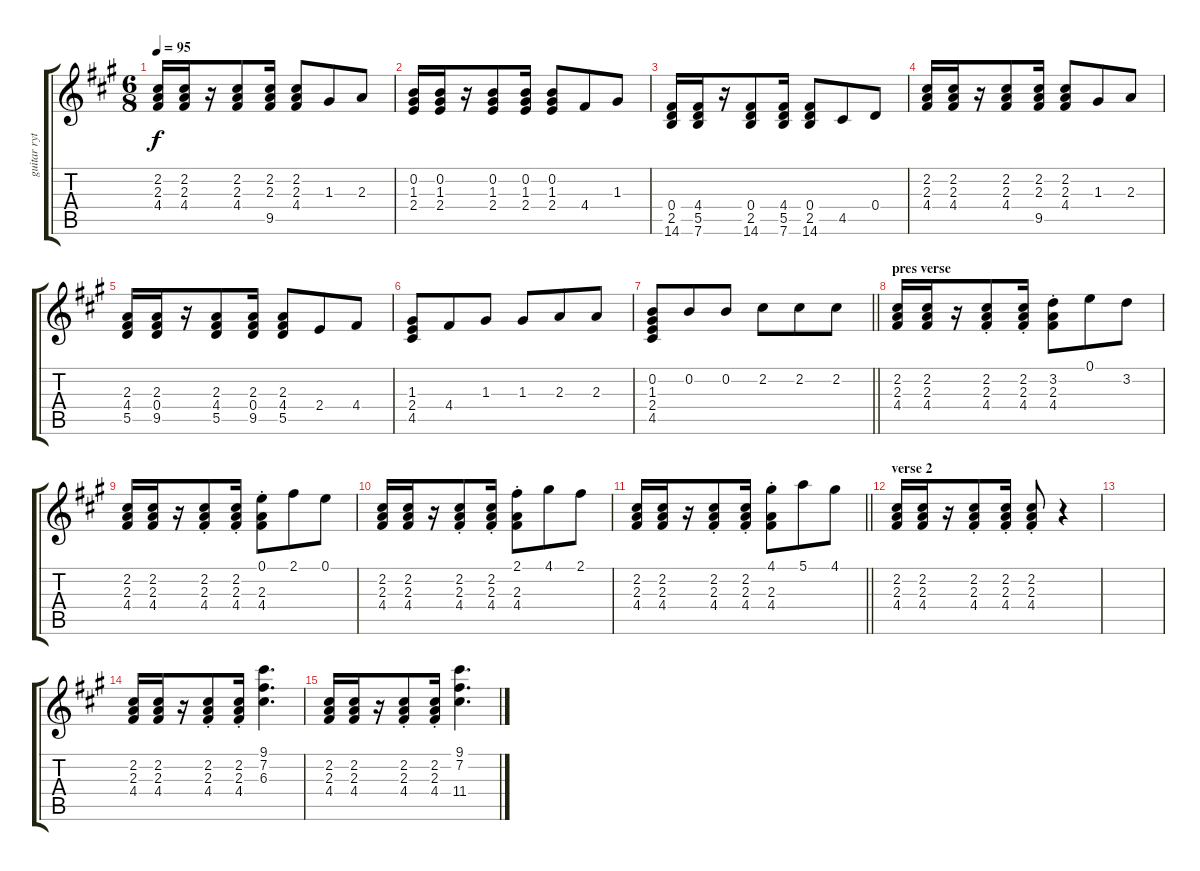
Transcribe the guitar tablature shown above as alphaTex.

\track ("guitar rythmique" "guitar ryt") {instrument overdrivenguitar}
\staff {score tabs}
\tuning (E4 B3 G3 D3 A2 E2) {hide}
\ts (6 8)
\tempo 95
\clef g2
\ks a
(2.2 2.3 4.4).16{dy f} (2.2 2.3 4.4).16 r.16 (2.2 2.3 4.4).8 (2.2 2.3 9.5).16 (2.2 2.3 4.4).8 1.3.8 2.3.8 |
(0.2 1.3 2.4).16 (0.2 1.3 2.4).16 r.16 (0.2 1.3 2.4).8 (0.2 1.3 2.4).16 (0.2 1.3 2.4).8 4.4.8 1.3.8 |
(0.4 2.5 14.6).16 (4.4 5.5 7.6).16 r.16 (0.4 2.5 14.6).8 (4.4 5.5 7.6).16 (0.4 2.5 14.6).8 4.5.8 0.4.8 |
(2.2 2.3 4.4).16 (2.2 2.3 4.4).16 r.16 (2.2 2.3 4.4).8 (2.2 2.3 9.5).16 (2.2 2.3 4.4).8 1.3.8 2.3.8 |
(2.3 4.4 5.5).16 (2.3 0.4 9.5).16 r.16 (2.3 4.4 5.5).8 (2.3 0.4 9.5).16 (2.3 4.4 5.5).8 2.4.8 4.4.8 |
(1.3 2.4 4.5).8 4.4.8 1.3.8 1.3.8 2.3.8 2.3.8 |
\barLineRight lightlight
(0.2 1.3 2.4 4.5).8 0.2.8 0.2.8 2.2.8 2.2.8 2.2.8 |
\section ("" "pres verse")
(2.2 2.3 4.4).16 (2.2 2.3 4.4).16 r.16 (2.2{st} 2.3{st} 4.4{st}).8 (2.2{st} 2.3{st} 4.4).16 (3.2 2.3{st} 4.4{st}).8 0.1.8 3.2.8 |
(2.2 2.3 4.4).16 (2.2 2.3 4.4).16 r.16 (2.2{st} 2.3{st} 4.4{st}).8 (2.2{st} 2.3{st} 4.4).16 (0.1 2.3{st} 4.4{st}).8 2.1.8 0.1.8 |
(2.2 2.3 4.4).16 (2.2 2.3 4.4).16 r.16 (2.2{st} 2.3{st} 4.4{st}).8 (2.2{st} 2.3{st} 4.4).16 (2.1 2.3{st} 4.4{st}).8 4.1.8 2.1.8 |
\barLineRight lightlight
(2.2 2.3 4.4).16 (2.2 2.3 4.4).16 r.16 (2.2{st} 2.3{st} 4.4{st}).8 (2.2{st} 2.3{st} 4.4).16 (4.1 2.3{st} 4.4{st}).8 5.1.8 4.1.8 |
\section ("" "verse 2")
(2.2 2.3 4.4).16 (2.2 2.3 4.4).16 r.16 (2.2{st} 2.3{st} 4.4{st}).8 (2.2{st} 2.3{st} 4.4).16 (2.2{st} 2.3{st} 4.4{st}).8 r.4 |
|
(2.2 2.3 4.4).16 (2.2 2.3 4.4).16 r.16 (2.2{st} 2.3{st} 4.4{st}).8 (2.2{st} 2.3{st} 4.4).16 (9.1 7.2 6.3).4{d} |
(2.2 2.3 4.4).16 (2.2 2.3 4.4).16 r.16 (2.2{st} 2.3{st} 4.4{st}).8 (2.2{st} 2.3{st} 4.4).16 (9.1 7.2 11.4).4{d}
